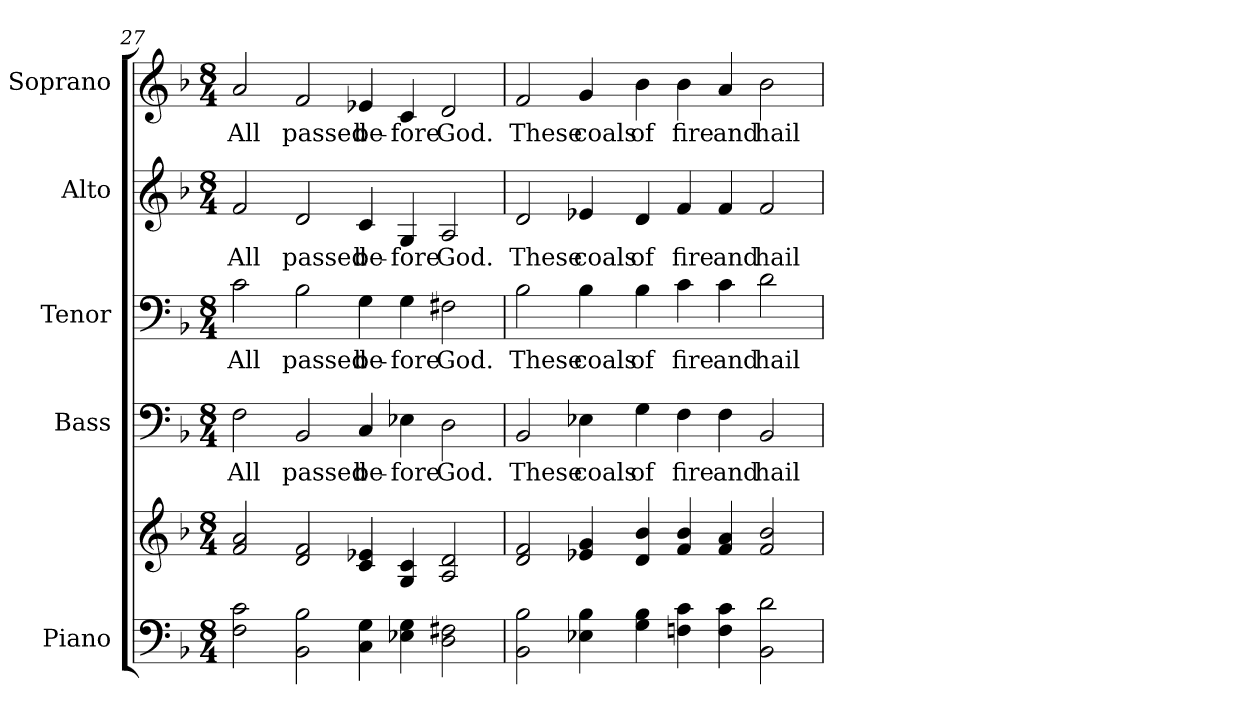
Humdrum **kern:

**kern	**kern	**kern	**text	**kern	**text	**kern	**text	**kern	**text
*part5	*part5	*part4	*part4	*part3	*part3	*part2	*part2	*part1	*part1
*staff6	*staff5	*staff4	*staff4	*staff3	*staff3	*staff2	*staff2	*staff1	*staff1
*I"Piano	*	*I"Bass	*	*I"Tenor	*	*I"Alto	*	*I"Soprano	*
*I'Pno.	*	*I'B.	*	*I'T.	*	*I'A.	*	*I'S.	*
!!LO:PB:g=z
*clefF4	*clefG2	*clefF4	*	*clefF4	*	*clefG2	*	*clefG2	*
*k[b-]	*k[b-]	*k[b-]	*	*k[b-]	*	*k[b-]	*	*k[b-]	*
*d:	*d:	*d:	*	*d:	*	*d:	*	*d:	*
*M8/4	*M8/4	*M8/4	*	*M8/4	*	*M8/4	*	*M8/4	*
=27	=27	=27	=27	=27	=27	=27	=27	=27	=27
!	!	!	!LO:LY:b:color=#000000	!	!	!	!	!	!
!	!	!	!	!	!LO:LY:b:color=#000000	!	!	!	!
!	!	!	!	!	!	!	!LO:LY:b:color=#000000	!	!
!	!	!	!	!	!	!	!	!	!LO:LY:b:color=#000000
2Fi\ 2ci	2fi/ 2ai	2Fi\	All	2ci\	All	2fi/	All	2ai/	All
!	!	!	!LO:LY:b:color=#000000	!	!	!	!	!	!
!	!	!	!	!	!LO:LY:b:color=#000000	!	!	!	!
!	!	!	!	!	!	!	!LO:LY:b:color=#000000	!	!
!	!	!	!	!	!	!	!	!	!LO:LY:b:color=#000000
2BB-i\ 2B-i	2di/ 2fi	2BB-i/	passed	2B-i\	passed	2di/	passed	2fi/	passed
!	!	!	!LO:LY:b:color=#000000	!	!	!	!	!	!
!	!	!	!	!	!LO:LY:b:color=#000000	!	!	!	!
!	!	!	!	!	!	!	!LO:LY:b:color=#000000	!	!
!	!	!	!	!	!	!	!	!	!LO:LY:b:color=#000000
4Ci\ 4Gi	4ci/ 4e-Xi	4Ci/	be-	4Gi\	be-	4ci/	be-	4e-Xi/	be-
!	!	!	!LO:LY:b:color=#000000	!	!	!	!	!	!
!	!	!	!	!	!LO:LY:b:color=#000000	!	!	!	!
!	!	!	!	!	!	!	!LO:LY:b:color=#000000	!	!
!	!	!	!	!	!	!	!	!	!LO:LY:b:color=#000000
4E-Xi\ 4Gi	4Gi/ 4ci	4E-Xi\	-fore	4Gi\	-fore	4Gi/	-fore	4ci/	-fore
!	!	!	!LO:LY:b:color=#000000	!	!	!	!	!	!
!	!	!	!	!	!LO:LY:b:color=#000000	!	!	!	!
!	!	!	!	!	!	!	!LO:LY:b:color=#000000	!	!
!	!	!	!	!	!	!	!	!	!LO:LY:b:color=#000000
2Di\ 2F#Xi	2Ai/ 2di	2Di\	God.	2F#Xi\	God.	2Ai/	God.	2di/	God.
=28	=28	=28	=28	=28	=28	=28	=28	=28	=28
!	!	!	!LO:LY:b:color=#000000	!	!	!	!	!	!
!	!	!	!	!	!LO:LY:b:color=#000000	!	!	!	!
!	!	!	!	!	!	!	!LO:LY:b:color=#000000	!	!
!	!	!	!	!	!	!	!	!	!LO:LY:b:color=#000000
2BB-i\ 2B-i	2di/ 2fi	2BB-i/	These	2B-i\	These	2di/	These	2fi/	These
!	!	!	!LO:LY:b:color=#000000	!	!	!	!	!	!
!	!	!	!	!	!LO:LY:b:color=#000000	!	!	!	!
!	!	!	!	!	!	!	!LO:LY:b:color=#000000	!	!
!	!	!	!	!	!	!	!	!	!LO:LY:b:color=#000000
4E-Xi\ 4B-i	4e-Xi/ 4gi	4E-Xi\	coals	4B-i\	coals	4e-Xi/	coals	4gi/	coals
!	!	!	!LO:LY:b:color=#000000	!	!	!	!	!	!
!	!	!	!	!	!LO:LY:b:color=#000000	!	!	!	!
!	!	!	!	!	!	!	!LO:LY:b:color=#000000	!	!
!	!	!	!	!	!	!	!	!	!LO:LY:b:color=#000000
4Gi\ 4B-i	4di/ 4b-i	4Gi\	of	4B-i\	of	4di/	of	4b-i\	of
!	!	!	!LO:LY:b:color=#000000	!	!	!	!	!	!
!	!	!	!	!	!LO:LY:b:color=#000000	!	!	!	!
!	!	!	!	!	!	!	!LO:LY:b:color=#000000	!	!
!	!	!	!	!	!	!	!	!	!LO:LY:b:color=#000000
4Fni\ 4ci	4fi/ 4b-i	4Fi\	fire	4ci\	fire	4fi/	fire	4b-i\	fire
!	!	!	!LO:LY:b:color=#000000	!	!	!	!	!	!
!	!	!	!	!	!LO:LY:b:color=#000000	!	!	!	!
!	!	!	!	!	!	!	!LO:LY:b:color=#000000	!	!
!	!	!	!	!	!	!	!	!	!LO:LY:b:color=#000000
4Fi\ 4ci	4fi/ 4ai	4Fi\	and	4ci\	and	4fi/	and	4ai/	and
!	!	!	!LO:LY:b:color=#000000	!	!	!	!	!	!
!	!	!	!	!	!LO:LY:b:color=#000000	!	!	!	!
!	!	!	!	!	!	!	!LO:LY:b:color=#000000	!	!
!	!	!	!	!	!	!	!	!	!LO:LY:b:color=#000000
2BB-i\ 2di	2fi/ 2b-i	2BB-i/	hail	2di\	hail	2fi/	hail	2b-i\	hail
=	=	=	=	=	=	=	=	=	=
*-	*-	*-	*-	*-	*-	*-	*-	*-	*-
